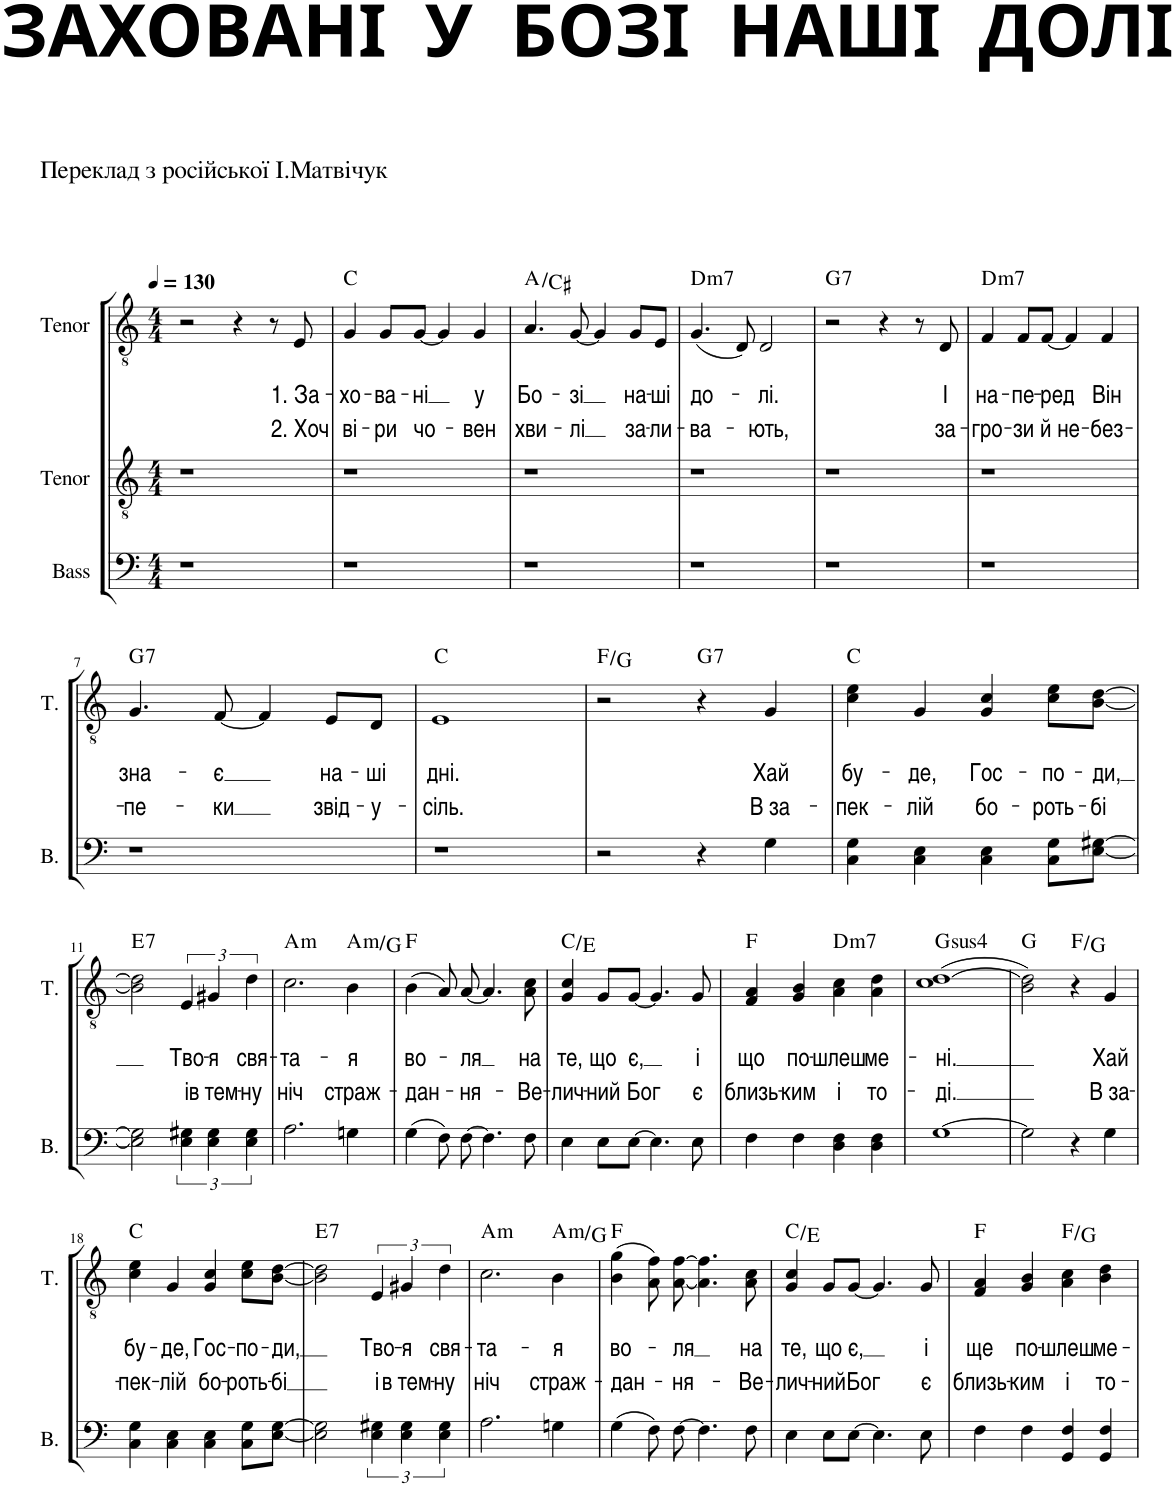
**kern	**kern	**kern	**text	**text	**text	**harte
*part3	*part2	*part1	*part1	*part1	*part1	*part1
*staff3	*staff2	*staff1	*staff1	*staff1	*staff1	*
*I"Bass	*I"Tenor	*I"Tenor	*	*	*	*
*I'B.	*I'T.	*I'T.	*	*	*	*
*clefF4	*clefGv2	*clefGv2	*	*	*	*
*	*Trd7c12	*Trd7c12	*	*	*	*
*k[]	*k[]	*k[]	*	*	*	*
*M4/4	*M4/4	*M4/4	*	*	*	*
*MM130	*MM130	*MM130	*	*	*	*
=1	=1	=1	=1	=1	=1	=1
1r	1r	2r	.	.	.	.
.	.	4r	.	.	.	.
.	.	8r	.	.	.	.
!	!	!	!	!LO:LY:b	!LO:LY:b	!
.	.	8E/	.	1. За-	2. Хоч	.
=2	=2	=2	=2	=2	=2	=2
!	!	!	!	!LO:LY:b	!LO:LY:b	!
1r	1r	4G/	.	-хо-	ві-	C:maj
!	!	!	!	!LO:LY:b	!LO:LY:b	!
.	.	8G/L	.	-ва-	-ри	.
!	!	!	!	!LO:LY:b	!LO:LY:b	!
.	.	[8G/J	.	-ні	чо-	.
.	.	4G/]	.	.	.	.
!	!	!	!	!LO:LY:b	!LO:LY:b	!
.	.	4G/	.	у	-вен	.
=3	=3	=3	=3	=3	=3	=3
!	!	!	!	!LO:LY:b	!LO:LY:b	!
1r	1r	4.A/	.	Бо-	хви-	A:maj/3
!	!	!	!	!LO:LY:b	!LO:LY:b	!
.	.	[8G/	.	-зі	-лі	.
.	.	4G/]	.	.	.	.
!	!	!	!	!LO:LY:b	!LO:LY:b	!
.	.	8G/L	.	на-	за-	.
!	!	!	!	!LO:LY:b	!LO:LY:b	!
.	.	8E/J	.	-ші	-ли-	.
=4	=4	=4	=4	=4	=4	=4
!	!	!	!	!LO:LY:b	!LO:LY:b	!LO:H:kt=m7
1r	1r	(4.G/	.	до-	-ва-	D:min7
.	.	8D/)	.	.	.	.
!	!	!	!	!LO:LY:b	!LO:LY:b	!
.	.	2D/	.	-лі.	-ють,	.
=5	=5	=5	=5	=5	=5	=5
!	!	!	!	!	!	!LO:H:kt=7
1r	1r	2r	.	.	.	G:7
.	.	4r	.	.	.	.
.	.	8r	.	.	.	.
!	!	!	!	!LO:LY:b	!LO:LY:b	!
.	.	8D/	.	І	за-	.
=6	=6	=6	=6	=6	=6	=6
!	!	!	!	!LO:LY:b	!LO:LY:b	!LO:H:kt=m7
1r	1r	4F/	.	на-	-гро-	D:min7
!	!	!	!	!LO:LY:b	!LO:LY:b	!
.	.	8F/L	.	-пе-	-зи	.
!	!	!	!	!LO:LY:b	!LO:LY:b	!
.	.	[8F/J	.	-ред	й не-	.
.	.	4F/]	.	.	.	.
!	!	!	!	!LO:LY:b	!LO:LY:b	!
.	.	4F/	.	Він	-без-	.
!!LO:LB:g=z
=7	=7	=7	=7	=7	=7	=7
!	!	!	!	!LO:LY:b	!LO:LY:b	!LO:H:kt=7
1r	1r	4.G/	.	зна-	-пе-	G:7
!	!	!	!	!LO:LY:b	!LO:LY:b	!
.	.	[8F/	.	-є	-ки	.
.	.	4F/]	.	.	.	.
!	!	!	!	!LO:LY:b	!LO:LY:b	!
.	.	8E/L	.	на-	звід-	.
!	!	!	!	!LO:LY:b	!LO:LY:b	!
.	.	8D/J	.	-ші	-у-	.
=8	=8	=8	=8	=8	=8	=8
!	!	!	!	!LO:LY:b	!LO:LY:b	!
1r	1r	1E	.	дні.	-сіль.	C:maj
=9	=9	=9	=9	=9	=9	=9
2r	1r	2r	.	.	.	F:maj/2
!	!	!	!	!	!	!LO:H:kt=7
4r	.	4r	.	.	.	G:7
!	!	!	!	!LO:LY:b	!LO:LY:b	!
4G\	.	4G/	.	Хай	В за-	.
=10	=10	=10	=10	=10	=10	=10
!	!	!	!	!LO:LY:b	!LO:LY:b	!
4C\ 4G\	1r	4c\ 4e\	.	бу-	-пек-	C:maj
!	!	!	!	!LO:LY:b	!LO:LY:b	!
4C\ 4E\	.	4G/	.	-де,	-лій	.
!	!	!	!	!LO:LY:b	!LO:LY:b	!
4C\ 4E\	.	4G/ 4c/	.	Гос-	бо-	.
!	!	!	!	!LO:LY:b	!LO:LY:b	!
8C\ 8G\L	.	8c\ 8e\L	.	-по-	-роть-	.
!	!	!	!	!LO:LY:b	!LO:LY:b	!
[8E\ [8G#X\J	.	[8B\ [8d\J	.	-ди,	-бі	.
!!LO:LB:g=z
=11	=11	=11	=11	=11	=11	=11
!	!	!	!	!	!	!LO:H:kt=7
2E\] 2G#\]	1r	2B\] 2d\]	.	.	.	E:7
!	!	!	!	!LO:LY:b	!LO:LY:b	!
6E\ 6G#X\	.	6E/	.	Тво-	і	.
!	!	!	!	!LO:LY:b	!LO:LY:b	!
6E\ 6G#\	.	6G#X/	.	-я	в тем-	.
!	!	!	!	!LO:LY:b	!LO:LY:b	!
6E\ 6G#\	.	6d\	.	свя-	-ну	.
=12	=12	=12	=12	=12	=12	=12
!	!	!	!	!LO:LY:b	!LO:LY:b	!LO:H:kt=m
2.A\	1r	2.c\	.	-та-	ніч	A:min
!	!	!	!	!LO:LY:b	!LO:LY:b	!LO:H:kt=m
4Gn\	.	4B\	.	-я	страж-	A:min/b7
=13	=13	=13	=13	=13	=13	=13
!	!	!	!	!LO:LY:b	!LO:LY:b	!
(4G\	1r	(4B\	.	во-	-дан-	F:maj
8F\)	.	8A/)	.	.	.	.
!	!	!	!	!LO:LY:b	!LO:LY:b	!
[8F\	.	[8A/	.	-ля	-ня-	.
4.F\]	.	4.A/]	.	.	.	.
!	!	!	!	!LO:LY:b	!LO:LY:b	!
8F\	.	8A\ 8c\	.	на	-Ве-	.
=14	=14	=14	=14	=14	=14	=14
!	!	!	!	!LO:LY:b	!LO:LY:b	!
4E\	1r	4G/ 4c/	.	те,	-лич-	C:maj/3
!	!	!	!	!LO:LY:b	!LO:LY:b	!
8E\L	.	8G/L	.	що	-ний	.
!	!	!	!	!LO:LY:b	!LO:LY:b	!
[8E\J	.	[8G/J	.	є,	Бог	.
4.E\]	.	4.G/]	.	.	.	.
!	!	!	!	!LO:LY:b	!LO:LY:b	!
8E\	.	8G/	.	і	є	.
=15	=15	=15	=15	=15	=15	=15
!	!	!	!	!LO:LY:b	!LO:LY:b	!
4F\	1r	4F/ 4A/	.	що	близь-	F:maj
!	!	!	!	!LO:LY:b	!LO:LY:b	!
4F\	.	4G/ 4B/	.	по-	-ким	.
!	!	!	!	!LO:LY:b	!LO:LY:b	!LO:H:kt=m7
4D\ 4F\	.	4A\ 4c\	.	-шлеш	і	D:min7
!	!	!	!	!LO:LY:b	!LO:LY:b	!
4D\ 4F\	.	4A\ 4d\	.	ме-	то-	.
=16	=16	=16	=16	=16	=16	=16
!	!	!	!	!LO:LY:b	!LO:LY:b	!LO:H:kt=4
[1G	1r	(1c [1d	.	-ні.	-ді.	G:sus4
=17	=17	=17	=17	=17	=17	=17
2G\]	1r	2B\ 2d\])	.	.	.	G:maj
4r	.	4r	.	.	.	F:maj/2
!	!	!	!	!LO:LY:b	!LO:LY:b	!
4G\	.	4G/	.	Хай	В за-	.
!!LO:LB:g=z
=18	=18	=18	=18	=18	=18	=18
!	!	!	!	!LO:LY:b	!LO:LY:b	!
4C\ 4G\	1r	4c\ 4e\	.	бу-	-пек-	C:maj
!	!	!	!	!LO:LY:b	!LO:LY:b	!
4C\ 4E\	.	4G/	.	-де,	-лій	.
!	!	!	!	!LO:LY:b	!LO:LY:b	!
4C\ 4E\	.	4G/ 4c/	.	Гос-	бо-	.
!	!	!	!	!LO:LY:b	!LO:LY:b	!
8C\ 8G\L	.	8c\ 8e\L	.	-по-	-роть-	.
!	!	!	!	!LO:LY:b	!LO:LY:b	!
[8E\ [8G\J	.	[8B\ [8d\J	.	-ди,	-бі	.
=19	=19	=19	=19	=19	=19	=19
!	!	!	!	!	!	!LO:H:kt=7
2E\] 2G\]	1r	2B\] 2d\]	.	.	.	E:7
!	!	!	!	!LO:LY:b	!LO:LY:b	!
6E\ 6G#X\	.	6E/	.	Тво-	і	.
!	!	!	!	!LO:LY:b	!LO:LY:b	!
6E\ 6G#\	.	6G#X/	.	-я	в тем-	.
!	!	!	!	!LO:LY:b	!LO:LY:b	!
6E\ 6G#\	.	6d\	.	свя-	-ну	.
=20	=20	=20	=20	=20	=20	=20
!	!	!	!	!LO:LY:b	!LO:LY:b	!LO:H:kt=m
2.A\	1r	2.c\	.	-та-	ніч	A:min
!	!	!	!	!LO:LY:b	!LO:LY:b	!LO:H:kt=m
4Gn\	.	4B\	.	-я	страж-	A:min/b7
=21	=21	=21	=21	=21	=21	=21
!	!	!	!	!LO:LY:b	!LO:LY:b	!
(4G\	1r	(4B\ 4g\	.	во-	-дан-	F:maj
8F\)	.	8A\ 8f\)	.	.	.	.
!	!	!	!	!LO:LY:b	!LO:LY:b	!
[8F\	.	[8A\ [8f\	.	-ля	-ня-	.
4.F\]	.	4.A\] 4.f\]	.	.	.	.
!	!	!	!	!LO:LY:b	!LO:LY:b	!
8F\	.	8A\ 8c\	.	на	-Ве-	.
=22	=22	=22	=22	=22	=22	=22
!	!	!	!	!LO:LY:b	!LO:LY:b	!
4E\	1r	4G/ 4c/	.	те,	-лич-	C:maj/3
!	!	!	!	!LO:LY:b	!LO:LY:b	!
8E\L	.	8G/L	.	що	-ний	.
!	!	!	!	!LO:LY:b	!LO:LY:b	!
[8E\J	.	[8G/J	.	є,	Бог	.
4.E\]	.	4.G/]	.	.	.	.
!	!	!	!	!LO:LY:b	!LO:LY:b	!
8E\	.	8G/	.	і	є	.
=23	=23	=23	=23	=23	=23	=23
!	!	!	!	!LO:LY:b	!LO:LY:b	!
4F\	1r	4F/ 4A/	.	ще	близь-	F:maj
!	!	!	!	!LO:LY:b	!LO:LY:b	!
4F\	.	4G/ 4B/	.	по-	-ким	.
!	!	!	!	!LO:LY:b	!LO:LY:b	!
4GG/ 4F/	.	4A\ 4c\	.	-шлеш	і	F:maj/2
!	!	!	!	!LO:LY:b	!LO:LY:b	!
4GG/ 4F/	.	4B\ 4d\	.	ме-	то-	.
=	=	=	=	=	=	=
*-	*-	*-	*-	*-	*-	*-
